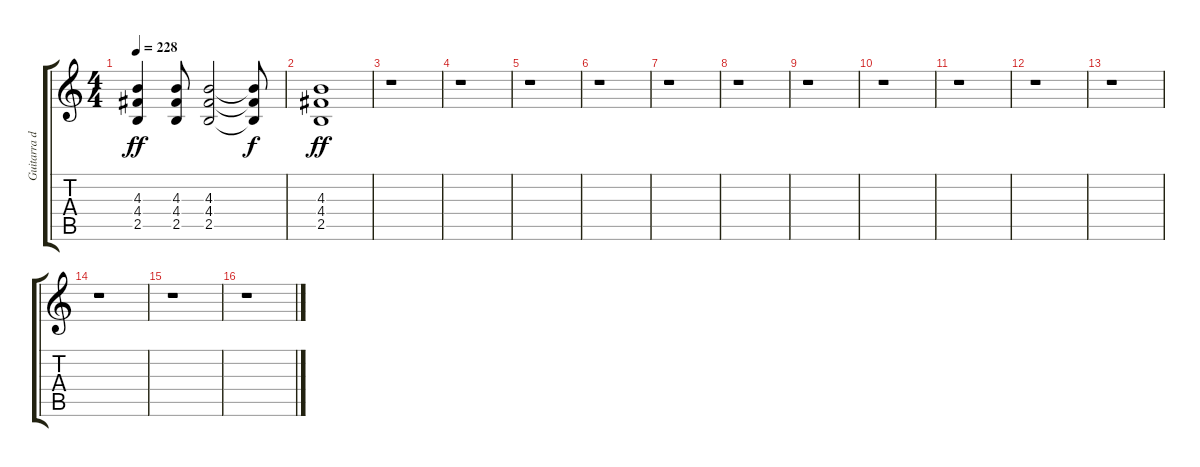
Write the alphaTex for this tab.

\track ("Guitarra de Apoyo" "Guitarra d") {instrument distortionguitar}
\staff {score tabs}
\tuning (E4 B3 G3 D3 A2 E2) {hide}
\ts (4 4)
\tempo 228
\clef g2
\ks c
(4.3 4.4 2.5).4{dy ff} (4.3 4.4 2.5).8 (4.3 4.4 2.5).2 (4.3{t} 4.4{t} 2.5{t}).8{dy f} |
(4.3 4.4 2.5).1{dy ff} |
r.1 |
r.1 |
r.1 |
r.1 |
r.1 |
r.1 |
r.1 |
r.1 |
r.1 |
r.1 |
r.1 |
r.1 |
r.1 |
r.1
